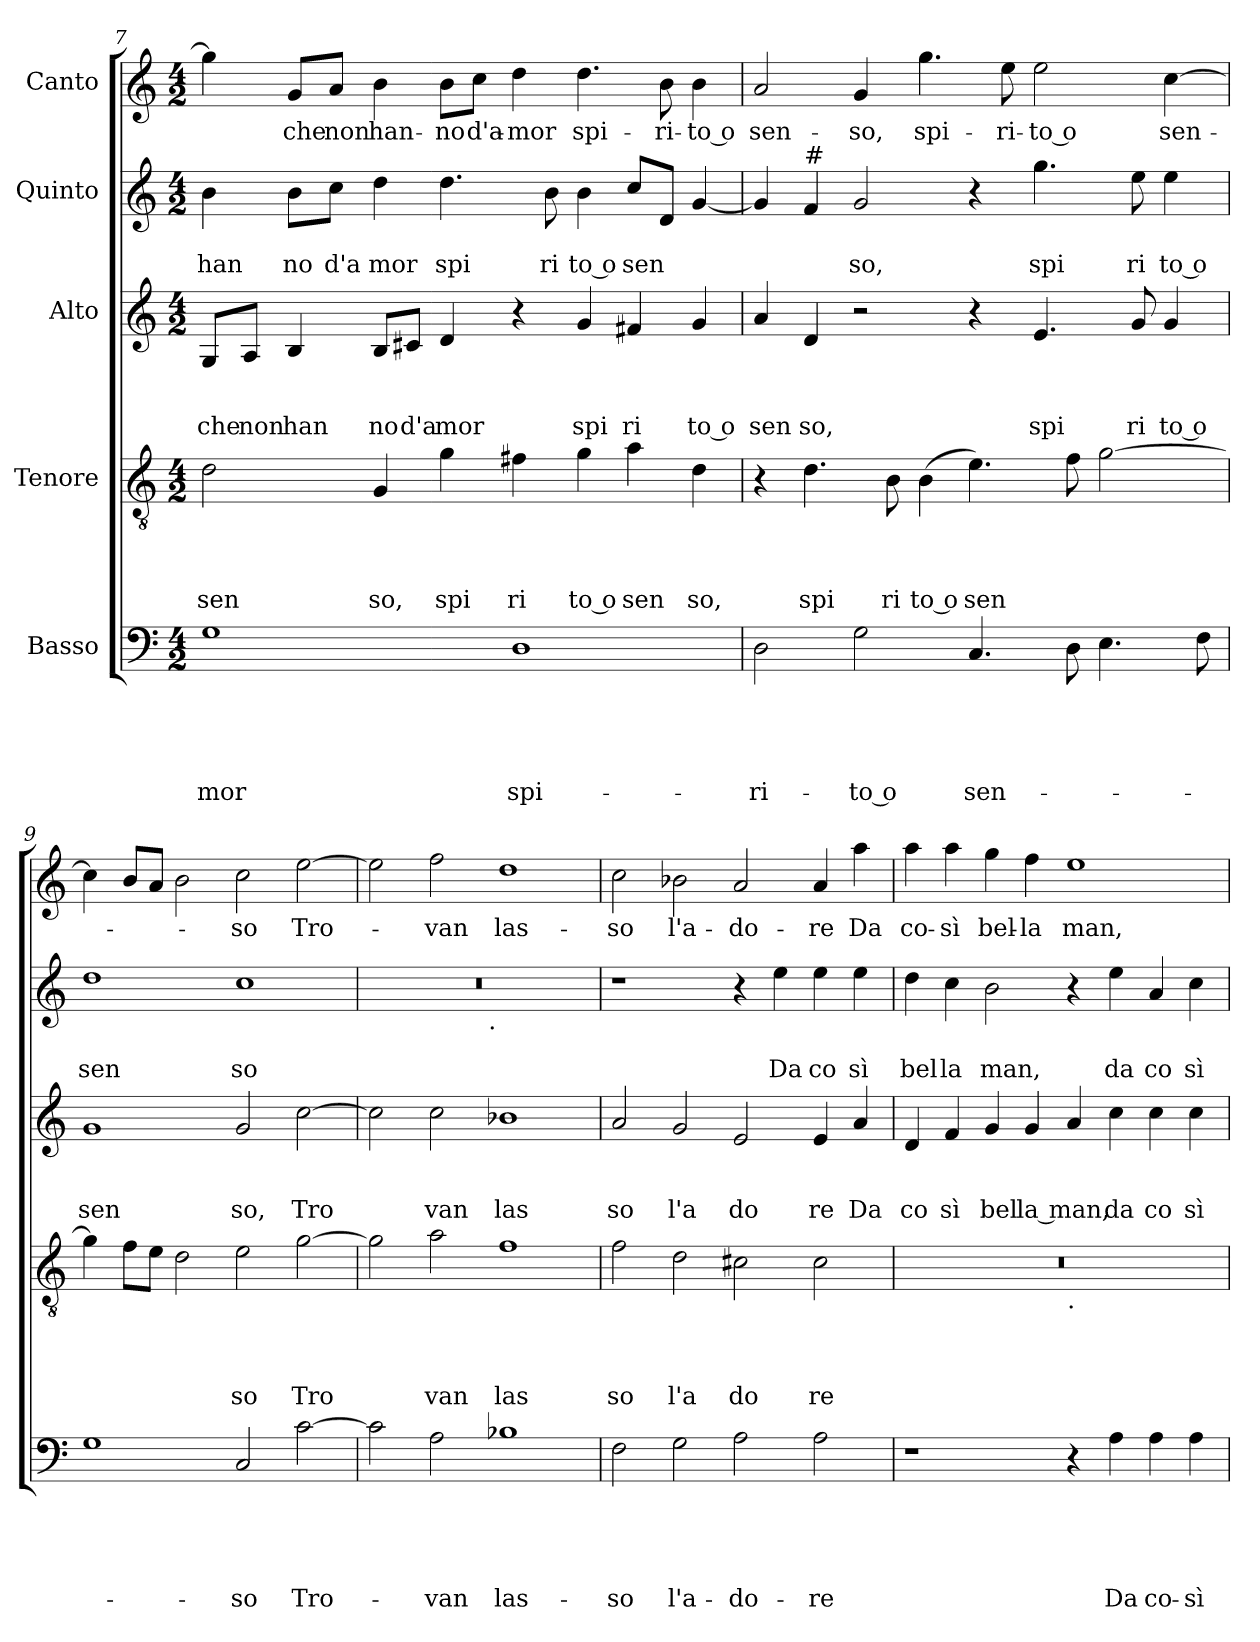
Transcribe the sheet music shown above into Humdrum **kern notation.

**kern	**text	**text	**text	**text	**text	**kern	**text	**text	**text	**text	**kern	**text	**text	**text	**kern	**text	**text	**kern	**text
*part5	*part5	*part5	*part5	*part5	*part5	*part4	*part4	*part4	*part4	*part4	*part3	*part3	*part3	*part3	*part2	*part2	*part2	*part1	*part1
*staff5	*staff5	*staff5	*staff5	*staff5	*staff5	*staff4	*staff4	*staff4	*staff4	*staff4	*staff3	*staff3	*staff3	*staff3	*staff2	*staff2	*staff2	*staff1	*staff1
*I"Basso	*	*	*	*	*	*I"Tenore	*	*	*	*	*I"Alto	*	*	*	*I"Quinto	*	*	*I"Canto	*
!!LO:LB:g=z
*clefF4	*	*	*	*	*	*clefGv2	*	*	*	*	*clefG2	*	*	*	*clefG2	*	*	*clefG2	*
*k[]	*	*	*	*	*	*k[]	*	*	*	*	*k[]	*	*	*	*k[]	*	*	*k[]	*
*C:	*	*	*	*	*	*C:	*	*	*	*	*C:	*	*	*	*C:	*	*	*C:	*
*M4/2	*	*	*	*	*	*M4/2	*	*	*	*	*M4/2	*	*	*	*M4/2	*	*	*M4/2	*
=7	=7	=7	=7	=7	=7	=7	=7	=7	=7	=7	=7	=7	=7	=7	=7	=7	=7	=7	=7
!	!	!	!	!	!LO:LY:b	!	!	!	!	!LO:LY:b	!	!	!	!LO:LY:b	!	!	!LO:LY:b	!	!
1G	.	.	.	.	-mor	2d\	.	.	.	sen	8G/L	.	.	che	4b\	.	han	4gg\]	.
!	!	!	!	!	!	!	!	!	!	!	!	!	!	!LO:LY:b	!	!	!	!	!
.	.	.	.	.	.	.	.	.	.	.	8A/J	.	.	non	.	.	.	.	.
!	!	!	!	!	!	!	!	!	!	!	!	!	!	!LO:LY:b	!	!	!LO:LY:b	!	!LO:LY:b
.	.	.	.	.	.	.	.	.	.	.	4B/	.	.	han	8b\L	.	no	8g/L	che
!	!	!	!	!	!	!	!	!	!	!	!	!	!	!	!	!	!LO:LY:b	!	!LO:LY:b
.	.	.	.	.	.	.	.	.	.	.	.	.	.	.	8cc\J	.	d'a	8a/J	non
!	!	!	!	!	!	!	!	!	!	!LO:LY:b	!	!	!	!LO:LY:b	!	!	!LO:LY:b	!	!LO:LY:b
.	.	.	.	.	.	4G/	.	.	.	so,	8B/L	.	.	no	4dd\	.	mor	4b\	han-
!	!	!	!	!	!	!	!	!	!	!	!	!	!	!LO:LY:b	!	!	!	!	!
.	.	.	.	.	.	.	.	.	.	.	8c#X/J	.	.	d'a	.	.	.	.	.
!	!	!	!	!	!	!	!	!	!	!LO:LY:b	!	!	!	!LO:LY:b	!	!	!LO:LY:b	!	!LO:LY:b
.	.	.	.	.	.	4g\	.	.	.	spi	4d/	.	.	mor	4.dd\	.	spi	8b\L	-no
!	!	!	!	!	!	!	!	!	!	!	!	!	!	!	!	!	!	!	!LO:LY:b
.	.	.	.	.	.	.	.	.	.	.	.	.	.	.	.	.	.	8cc\J	d'a-
!	!	!	!	!	!LO:LY:b	!	!	!	!	!LO:LY:b	!	!	!	!	!	!	!	!	!LO:LY:b
1D	.	.	.	.	spi-	4f#X\	.	.	.	ri	4r	.	.	.	.	.	.	4dd\	-mor
!	!	!	!	!	!	!	!	!	!	!	!	!	!	!	!	!	!LO:LY:b	!	!
.	.	.	.	.	.	.	.	.	.	.	.	.	.	.	8b\	.	ri	.	.
!	!	!	!	!	!	!	!	!	!	!LO:LY:b:rj	!	!	!	!LO:LY:b	!	!	!LO:LY:b:rj	!	!LO:LY:b
.	.	.	.	.	.	4g\	.	.	.	to o	4g/	.	.	spi	4b\	.	to o	4.dd\	spi-
!	!	!	!	!	!	!	!	!	!	!LO:LY:b	!	!	!	!LO:LY:b	!	!	!LO:LY:b	!	!
.	.	.	.	.	.	4a\	.	.	.	sen	4f#X/	.	.	ri	8cc/L	.	sen	.	.
!	!	!	!	!	!	!	!	!	!	!	!	!	!	!	!	!	!	!	!LO:LY:b
.	.	.	.	.	.	.	.	.	.	.	.	.	.	.	8d/J	.	.	8b\	-ri-
!	!	!	!	!	!	!	!	!	!	!LO:LY:b	!	!	!	!LO:LY:b:rj	!	!	!	!	!LO:LY:b:rj
.	.	.	.	.	.	4d\	.	.	.	so,	4g/	.	.	to o	[<4g/	.	.	4b\	-to o
=8	=8	=8	=8	=8	=8	=8	=8	=8	=8	=8	=8	=8	=8	=8	=8	=8	=8	=8	=8
!	!	!	!	!	!LO:LY:b	!	!	!	!	!	!	!	!	!LO:LY:b	!	!	!	!	!LO:LY:b
2D\	.	.	.	.	-ri-	4r	.	.	.	.	4a/	.	.	sen	4g/]	.	.	2a/	sen-
!	!	!	!	!	!	!	!	!	!	!	!	!	!	!	!LO:TX:a:t=#	!	!	!	!
!	!	!	!	!	!	!	!	!	!	!LO:LY:b	!	!	!	!LO:LY:b	!	!	!	!	!
.	.	.	.	.	.	4.d\	.	.	.	spi	4d/	.	.	so,	4f/	.	.	.	.
!	!	!	!	!	!LO:LY:b:rj	!	!	!	!	!	!	!	!	!	!	!	!LO:LY:b	!	!LO:LY:b
2G\	.	.	.	.	-to o	.	.	.	.	.	2r	.	.	.	2g/	.	so,	4g/	-so,
!	!	!	!	!	!	!	!	!	!	!LO:LY:b	!	!	!	!	!	!	!	!	!
.	.	.	.	.	.	8B\	.	.	.	ri	.	.	.	.	.	.	.	.	.
!	!	!	!	!	!	!	!	!	!	!LO:LY:b:rj	!	!	!	!	!	!	!	!	!LO:LY:b
.	.	.	.	.	.	(<4B\	.	.	.	to o	.	.	.	.	.	.	.	4.gg\	spi-
!	!	!	!	!	!LO:LY:b	!	!	!	!	!LO:LY:b	!	!	!	!	!	!	!	!	!
4.C/	.	.	.	.	sen-	4.e\)	.	.	.	sen	4r	.	.	.	4r	.	.	.	.
!	!	!	!	!	!	!	!	!	!	!	!	!	!	!	!	!	!	!	!LO:LY:b
.	.	.	.	.	.	.	.	.	.	.	.	.	.	.	.	.	.	8ee\	-ri-
!	!	!	!	!	!	!	!	!	!	!	!	!	!	!LO:LY:b	!	!	!LO:LY:b	!	!LO:LY:b:rj
.	.	.	.	.	.	.	.	.	.	.	4.e/	.	.	spi	4.gg\	.	spi	2ee\	-to o
8D\	.	.	.	.	.	8f\	.	.	.	.	.	.	.	.	.	.	.	.	.
4.E\	.	.	.	.	.	[>2g\	.	.	.	.	.	.	.	.	.	.	.	.	.
!	!	!	!	!	!	!	!	!	!	!	!	!	!	!LO:LY:b	!	!	!LO:LY:b	!	!
.	.	.	.	.	.	.	.	.	.	.	8g/	.	.	ri	8ee\	.	ri	.	.
!	!	!	!	!	!	!	!	!	!	!	!	!	!	!LO:LY:b:rj	!	!	!LO:LY:b:rj	!	!LO:LY:b
.	.	.	.	.	.	.	.	.	.	.	4g/	.	.	to o	4ee\	.	to o	[>4cc\	sen-
8F\	.	.	.	.	.	.	.	.	.	.	.	.	.	.	.	.	.	.	.
=9	=9	=9	=9	=9	=9	=9	=9	=9	=9	=9	=9	=9	=9	=9	=9	=9	=9	=9	=9
!	!	!	!	!	!	!	!	!	!	!	!	!	!	!LO:LY:b	!	!	!LO:LY:b	!	!
1G	.	.	.	.	.	4g\]	.	.	.	.	1g	.	.	sen	1dd	.	sen	4cc\]	.
.	.	.	.	.	.	8f\L	.	.	.	.	.	.	.	.	.	.	.	8b/L	.
.	.	.	.	.	.	8e\J	.	.	.	.	.	.	.	.	.	.	.	8a/J	.
.	.	.	.	.	.	2d\	.	.	.	.	.	.	.	.	.	.	.	2b\	.
!	!	!	!	!	!LO:LY:b	!	!	!	!	!LO:LY:b	!	!	!	!LO:LY:b	!	!	!LO:LY:b	!	!LO:LY:b
2C/	.	.	.	.	-so	2e\	.	.	.	so	2g/	.	.	so,	1cc	.	so	2cc\	-so
!	!	!	!	!	!LO:LY:b	!	!	!	!	!LO:LY:b	!	!	!	!LO:LY:b	!	!	!	!	!LO:LY:b
[>2c\	.	.	.	.	Tro-	[>2g\	.	.	.	Tro	[>2cc\	.	.	Tro	.	.	.	[>2ee\	Tro-
=10	=10	=10	=10	=10	=10	=10	=10	=10	=10	=10	=10	=10	=10	=10	=10	=10	=10	=10	=10
*	*	*	*	*	*	*	*	*	*	*	*	*	*	*	*^	*	*	*	*
2c\]	.	.	.	.	.	2g\]	.	.	.	.	2cc\]	.	.	.	0r	2ryy	.	.	2ee\]	.
!	!	!	!	!	!LO:LY:b	!	!	!	!	!LO:LY:b	!	!	!	!LO:LY:b	!	!	!	!	!	!LO:LY:b
2A\	.	.	.	.	-van	2a\	.	.	.	van	2cc\	.	.	van	.	4...ryy	.	.	2ff\	-van
!	!	!	!	!	!	!	!	!	!	!	!	!	!	!	!	!LO:TX:b:t=.	!	!	!	!
.	.	.	.	.	.	.	.	.	.	.	.	.	.	.	.	1ryy	.	.	.	.
!	!	!	!	!	!LO:LY:b	!	!	!	!	!LO:LY:b	!	!	!	!LO:LY:b	!	!	!	!	!	!LO:LY:b
1B-X	.	.	.	.	las-	1f	.	.	.	las	1b-X	.	.	las	.	.	.	.	1dd	las-
.	.	.	.	.	.	.	.	.	.	.	.	.	.	.	.	32ryy	.	.	.	.
!!LO:PB:g=z
=11	=11	=11	=11	=11	=11	=11	=11	=11	=11	=11	=11	=11	=11	=11	=11	=11	=11	=11	=11	=11
!	!	!	!	!	!LO:LY:b	!	!	!	!	!LO:LY:b	!	!	!	!LO:LY:b	!	!	!	!	!	!LO:LY:b
*	*	*	*	*	*	*	*	*	*	*	*	*	*	*	*v	*v	*	*	*	*
2F\	.	.	.	.	-so	2f\	.	.	.	so	2a/	.	.	so	1r	.	.	2cc\	-so
!	!	!	!	!	!LO:LY:b	!	!	!	!	!LO:LY:b	!	!	!	!LO:LY:b	!	!	!	!	!LO:LY:b
2G\	.	.	.	.	l'a-	2d\	.	.	.	l'a	2g/	.	.	l'a	.	.	.	2b-X\	l'a-
!	!	!	!	!	!LO:LY:b	!	!	!	!	!LO:LY:b	!	!	!	!LO:LY:b	!	!	!	!	!LO:LY:b
2A\	.	.	.	.	-do-	2c#X\	.	.	.	do	2e/	.	.	do	4r	.	.	2a/	-do-
!	!	!	!	!	!	!	!	!	!	!	!	!	!	!	!	!	!LO:LY:b	!	!
.	.	.	.	.	.	.	.	.	.	.	.	.	.	.	4ee\	.	Da	.	.
!	!	!	!	!	!LO:LY:b	!	!	!	!	!LO:LY:b	!	!	!	!LO:LY:b	!	!	!LO:LY:b	!	!LO:LY:b
2A\	.	.	.	.	-re	2c#\	.	.	.	re	4e/	.	.	re	4ee\	.	co	4a/	-re
!	!	!	!	!	!	!	!	!	!	!	!	!	!	!LO:LY:b	!	!	!LO:LY:b	!	!LO:LY:b
.	.	.	.	.	.	.	.	.	.	.	4a/	.	.	Da	4ee\	.	sì	4aa\	Da
=12	=12	=12	=12	=12	=12	=12	=12	=12	=12	=12	=12	=12	=12	=12	=12	=12	=12	=12	=12
!	!	!	!	!	!	!	!	!	!	!	!	!	!	!LO:LY:b	!	!	!LO:LY:b	!	!LO:LY:b
*	*	*	*	*	*	*^	*	*	*	*	*	*	*	*	*	*	*	*	*
1r	.	.	.	.	.	0r	1ryy	.	.	.	.	4d/	.	.	co	4dd\	.	bel	4aa\	co-
!	!	!	!	!	!	!	!	!	!	!	!	!	!	!	!LO:LY:b	!	!	!LO:LY:b	!	!LO:LY:b
.	.	.	.	.	.	.	.	.	.	.	.	4f/	.	.	sì	4cc\	.	la	4aa\	-sì
!	!	!	!	!	!	!	!	!	!	!	!	!	!	!	!LO:LY:b	!	!	!LO:LY:b	!	!LO:LY:b
.	.	.	.	.	.	.	.	.	.	.	.	4g/	.	.	bel	2b\	.	man,	4gg\	bel-
!	!	!	!	!	!	!	!	!	!	!	!	!	!	!	!LO:LY:b	!	!	!	!	!LO:LY:b
.	.	.	.	.	.	.	.	.	.	.	.	4g/	.	.	la man,	.	.	.	4ff\	-la
!	!	!	!	!	!	!	!LO:TX:b:t=.	!	!	!	!	!	!	!	!	!	!	!	!	!
!	!	!	!	!	!	!	!	!	!	!	!	!	!	!	!	!	!	!	!	!LO:LY:b
4r	.	.	.	.	.	.	1ryy	.	.	.	.	4a/	.	.	.	4r	.	.	1ee	man,
!	!	!	!	!	!LO:LY:b	!	!	!	!	!	!	!	!	!	!LO:LY:b	!	!	!LO:LY:b	!	!
4A\	.	.	.	.	Da	.	.	.	.	.	.	4cc\	.	.	da	4ee\	.	da	.	.
!	!	!	!	!	!LO:LY:b	!	!	!	!	!	!	!	!	!	!LO:LY:b	!	!	!LO:LY:b	!	!
4A\	.	.	.	.	co-	.	.	.	.	.	.	4cc\	.	.	co	4a/	.	co	.	.
!	!	!	!	!	!LO:LY:b	!	!	!	!	!	!	!	!	!	!LO:LY:b	!	!	!LO:LY:b	!	!
4A\	.	.	.	.	-sì	.	.	.	.	.	.	4cc\	.	.	sì	4cc\	.	sì	.	.
*	*	*	*	*	*	*v	*v	*	*	*	*	*	*	*	*	*	*	*	*	*
=	=	=	=	=	=	=	=	=	=	=	=	=	=	=	=	=	=	=	=
*-	*-	*-	*-	*-	*-	*-	*-	*-	*-	*-	*-	*-	*-	*-	*-	*-	*-	*-	*-
